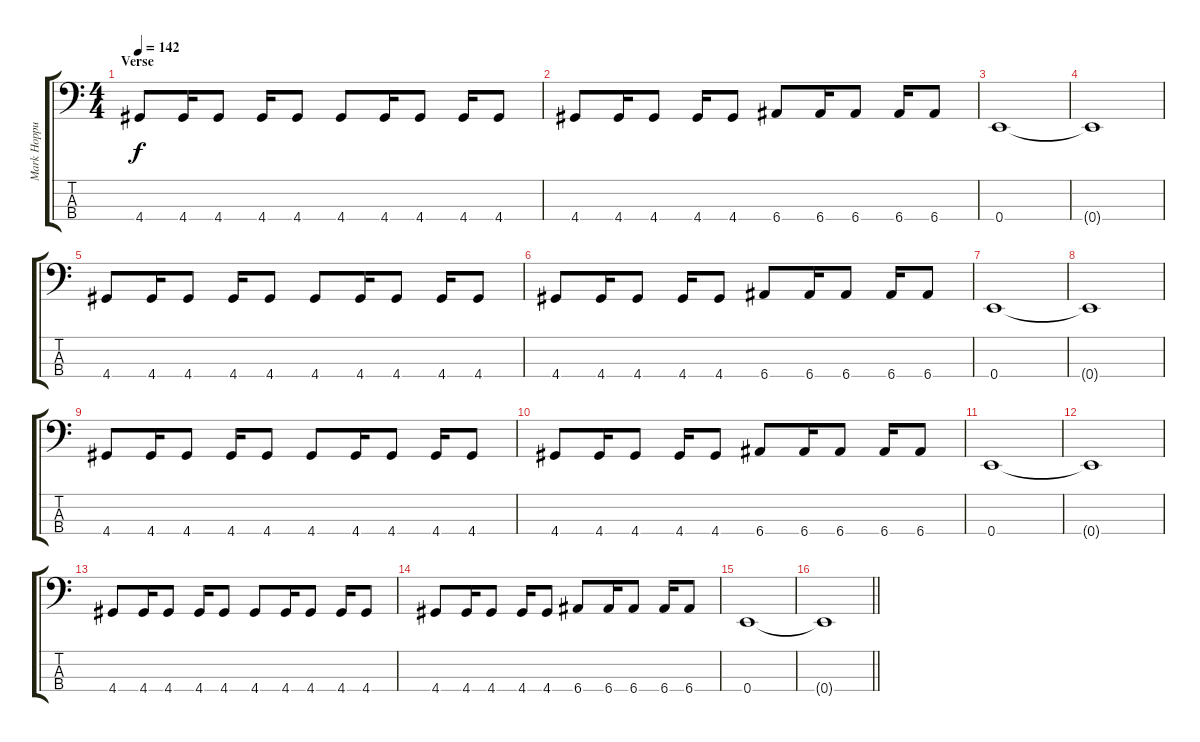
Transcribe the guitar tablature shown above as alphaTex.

\track ("Mark Hoppus - Bass" "Mark Hoppu") {instrument electricbasspick}
\staff {score tabs}
\tuning (G2 D2 A1 E1) {hide}
\ts (4 4)
\section ("" "Verse")
\tempo 142
\clef f4
\ks c
4.4.8{dy f} 4.4.16 4.4.8 4.4.16 4.4.8 4.4.8 4.4.16 4.4.8 4.4.16 4.4.8 |
4.4.8 4.4.16 4.4.8 4.4.16 4.4.8 6.4.8 6.4.16 6.4.8 6.4.16 6.4.8 |
0.4.1 |
0.4{t}.1 |
4.4.8 4.4.16 4.4.8 4.4.16 4.4.8 4.4.8 4.4.16 4.4.8 4.4.16 4.4.8 |
4.4.8 4.4.16 4.4.8 4.4.16 4.4.8 6.4.8 6.4.16 6.4.8 6.4.16 6.4.8 |
0.4.1 |
0.4{t}.1 |
4.4.8 4.4.16 4.4.8 4.4.16 4.4.8 4.4.8 4.4.16 4.4.8 4.4.16 4.4.8 |
4.4.8 4.4.16 4.4.8 4.4.16 4.4.8 6.4.8 6.4.16 6.4.8 6.4.16 6.4.8 |
0.4.1 |
0.4{t}.1 |
4.4.8 4.4.16 4.4.8 4.4.16 4.4.8 4.4.8 4.4.16 4.4.8 4.4.16 4.4.8 |
4.4.8 4.4.16 4.4.8 4.4.16 4.4.8 6.4.8 6.4.16 6.4.8 6.4.16 6.4.8 |
0.4.1 |
\barLineRight lightlight
0.4{t}.1
